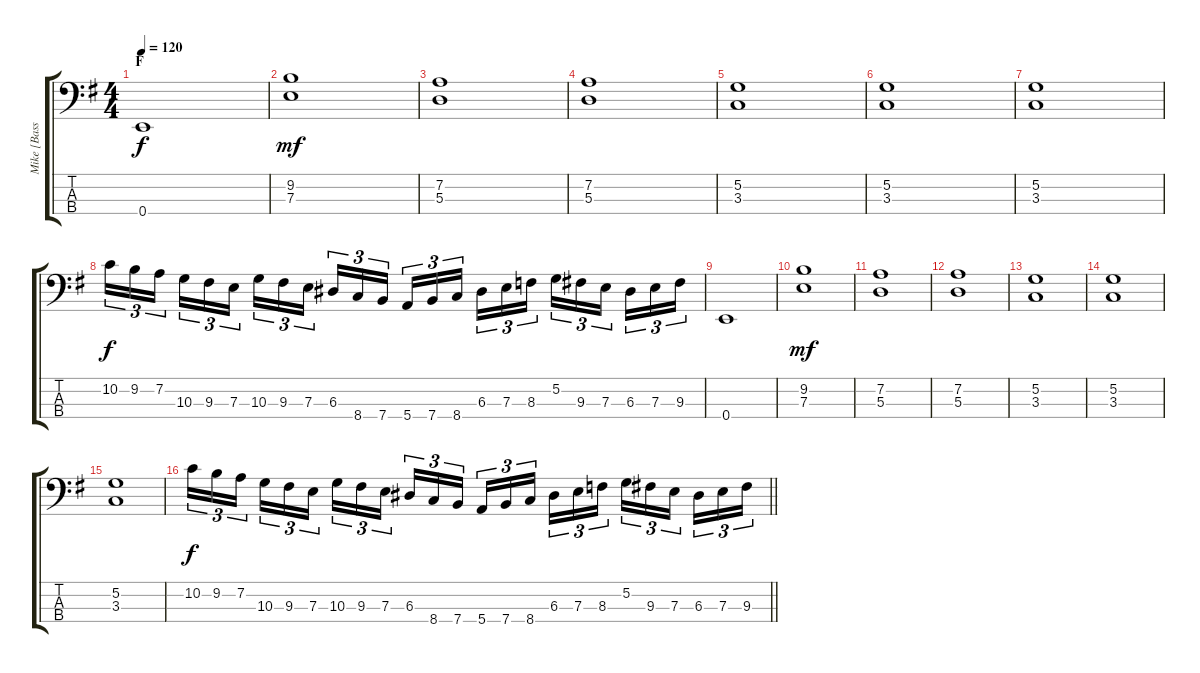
\track ("Mike [Bass II]" "Mike [Bass") {instrument electricbasspick}
\staff {score tabs}
\tuning (G2 D2 A1 E1) {hide}
\ts (4 4)
\section ("" "F")
\tempo 120
\clef f4
\ks g
0.4.1{dy f} |
(9.2 7.3).1{dy mf} |
(7.2 5.3).1 |
(7.2 5.3).1 |
(5.2 3.3).1 |
(5.2 3.3).1 |
(5.2 3.3).1 |
10.2.16{tu (3 2) dy f} 9.2.16{tu (3 2)} 7.2.16{tu (3 2) beam splitsecondary} 10.3.16{tu (3 2)} 9.3.16{tu (3 2)} 7.3.16{tu (3 2)} 10.3.16{tu (3 2)} 9.3.16{tu (3 2)} 7.3.16{tu (3 2) beam splitsecondary} 6.3.16{tu (3 2)} 8.4.16{tu (3 2)} 7.4.16{tu (3 2)} 5.4.16{tu (3 2)} 7.4.16{tu (3 2)} 8.4.16{tu (3 2) beam splitsecondary} 6.3.16{tu (3 2)} 7.3.16{tu (3 2)} 8.3.16{tu (3 2)} 5.2.16{tu (3 2)} 9.3.16{tu (3 2)} 7.3.16{tu (3 2) beam splitsecondary} 6.3.16{tu (3 2)} 7.3.16{tu (3 2)} 9.3.16{tu (3 2)} |
0.4.1 |
(9.2 7.3).1{dy mf} |
(7.2 5.3).1 |
(7.2 5.3).1 |
(5.2 3.3).1 |
(5.2 3.3).1 |
(5.2 3.3).1 |
\barLineRight lightlight
10.2.16{tu (3 2) dy f} 9.2.16{tu (3 2)} 7.2.16{tu (3 2) beam splitsecondary} 10.3.16{tu (3 2)} 9.3.16{tu (3 2)} 7.3.16{tu (3 2)} 10.3.16{tu (3 2)} 9.3.16{tu (3 2)} 7.3.16{tu (3 2) beam splitsecondary} 6.3.16{tu (3 2)} 8.4.16{tu (3 2)} 7.4.16{tu (3 2)} 5.4.16{tu (3 2)} 7.4.16{tu (3 2)} 8.4.16{tu (3 2) beam splitsecondary} 6.3.16{tu (3 2)} 7.3.16{tu (3 2)} 8.3.16{tu (3 2)} 5.2.16{tu (3 2)} 9.3.16{tu (3 2)} 7.3.16{tu (3 2) beam splitsecondary} 6.3.16{tu (3 2)} 7.3.16{tu (3 2)} 9.3.16{tu (3 2)}
